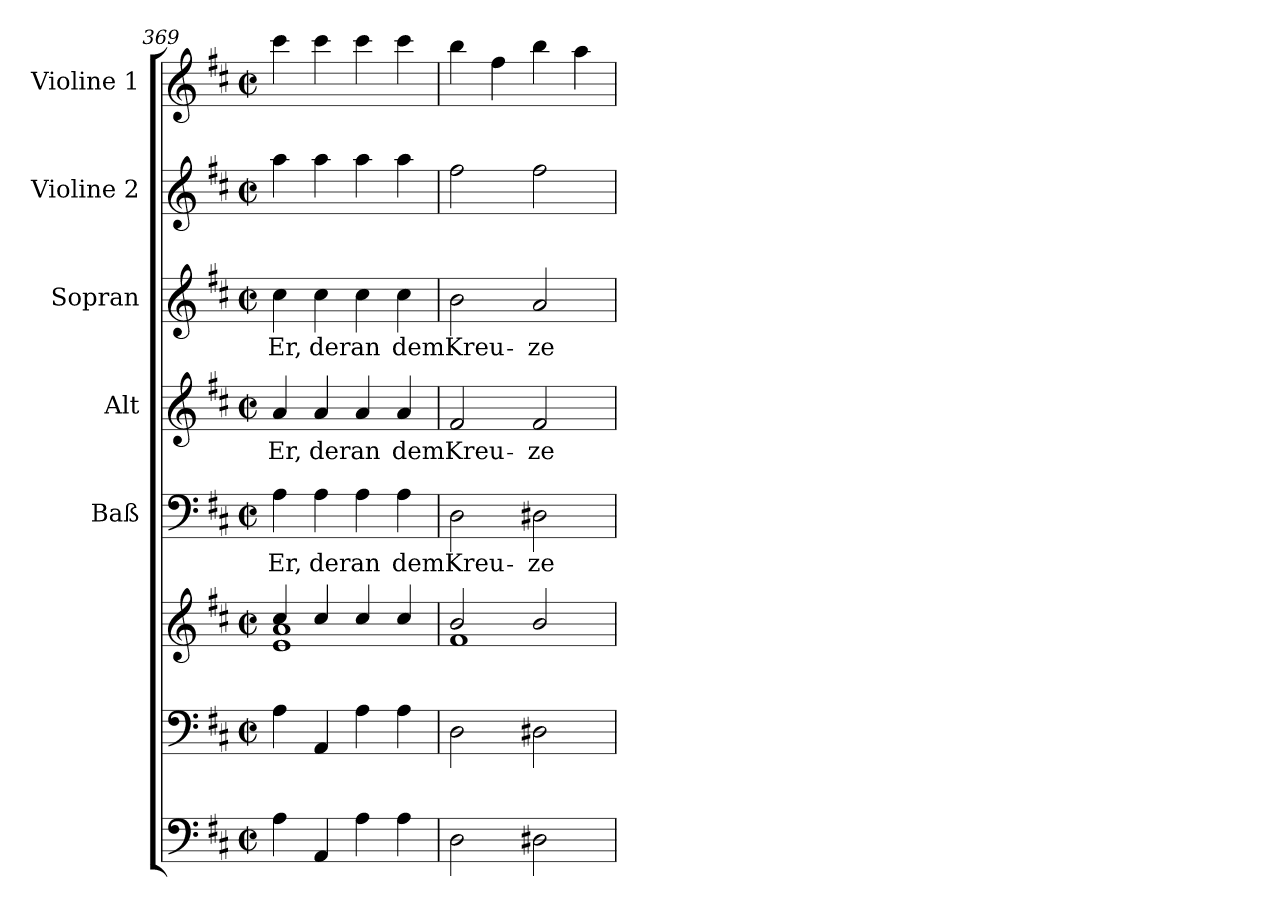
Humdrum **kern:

**kern	**kern	**kern	**kern	**text	**kern	**text	**kern	**text	**kern	**kern
*part7	*part6	*part6	*part5	*part5	*part4	*part4	*part3	*part3	*part2	*part1
*staff8	*staff7	*staff6	*staff5	*staff5	*staff4	*staff4	*staff3	*staff3	*staff2	*staff1
*	*	*	*I"Baß	*	*I"Alt	*	*I"Sopran	*	*I"Violine 2	*I"Violine 1
*	*	*	*	*	*	*	*	*	*I'Vln	*I'Vln
*clefF4	*clefF4	*clefG2	*clefF4	*	*clefG2	*	*clefG2	*	*clefG2	*clefG2
*ITrd7c12	*	*	*	*	*	*	*	*	*	*
*k[f#c#]	*k[f#c#]	*k[f#c#]	*k[f#c#]	*	*k[f#c#]	*	*k[f#c#]	*	*k[f#c#]	*k[f#c#]
*D:	*D:	*D:	*D:	*	*D:	*	*D:	*	*D:	*D:
*M2/2	*M2/2	*M2/2	*M2/2	*	*M2/2	*	*M2/2	*	*M2/2	*M2/2
*met(c|)	*met(c|)	*met(c|)	*met(c|)	*	*met(c|)	*	*met(c|)	*	*met(c|)	*met(c|)
=369	=369	=369	=369	=369	=369	=369	=369	=369	=369	=369
*	*	*^	*	*	*	*	*	*	*	*
!	!	!	!	!	!LO:LY:b	!	!LO:LY:b	!	!LO:LY:b	!	!
4AA\	4A\	4cc#/	1e 1a	4A\	Er,	4a/	Er,	4cc#\	Er,	4aa\	4ccc#\
!	!	!	!	!	!LO:LY:b	!	!LO:LY:b	!	!LO:LY:b	!	!
4AAA/	4AA/	4cc#/	.	4A\	der	4a/	der	4cc#\	der	4aa\	4ccc#\
!	!	!	!	!	!LO:LY:b	!	!LO:LY:b	!	!LO:LY:b	!	!
4AA\	4A\	4cc#/	.	4A\	an	4a/	an	4cc#\	an	4aa\	4ccc#\
!	!	!	!	!	!LO:LY:b	!	!LO:LY:b	!	!LO:LY:b	!	!
4AA\	4A\	4cc#/	.	4A\	dem	4a/	dem	4cc#\	dem	4aa\	4ccc#\
=370	=370	=370	=370	=370	=370	=370	=370	=370	=370	=370	=370
!	!	!	!	!	!LO:LY:b	!	!LO:LY:b	!	!LO:LY:b	!	!
2DD\	2D\	2b/	1f#	2D\	Kreu-	2f#/	Kreu-	2b\	Kreu-	2ff#\	4bb\
.	.	.	.	.	.	.	.	.	.	.	4ff#\
!	!	!	!	!	!LO:LY:b	!	!LO:LY:b	!	!LO:LY:b	!	!
2DD#X\	2D#X\	2b/	.	2D#X\	-ze	2f#/	-ze	2a/	-ze	2ff#\	4bb\
.	.	.	.	.	.	.	.	.	.	.	4aa\
*	*	*v	*v	*	*	*	*	*	*	*	*
=	=	=	=	=	=	=	=	=	=	=
*-	*-	*-	*-	*-	*-	*-	*-	*-	*-	*-
